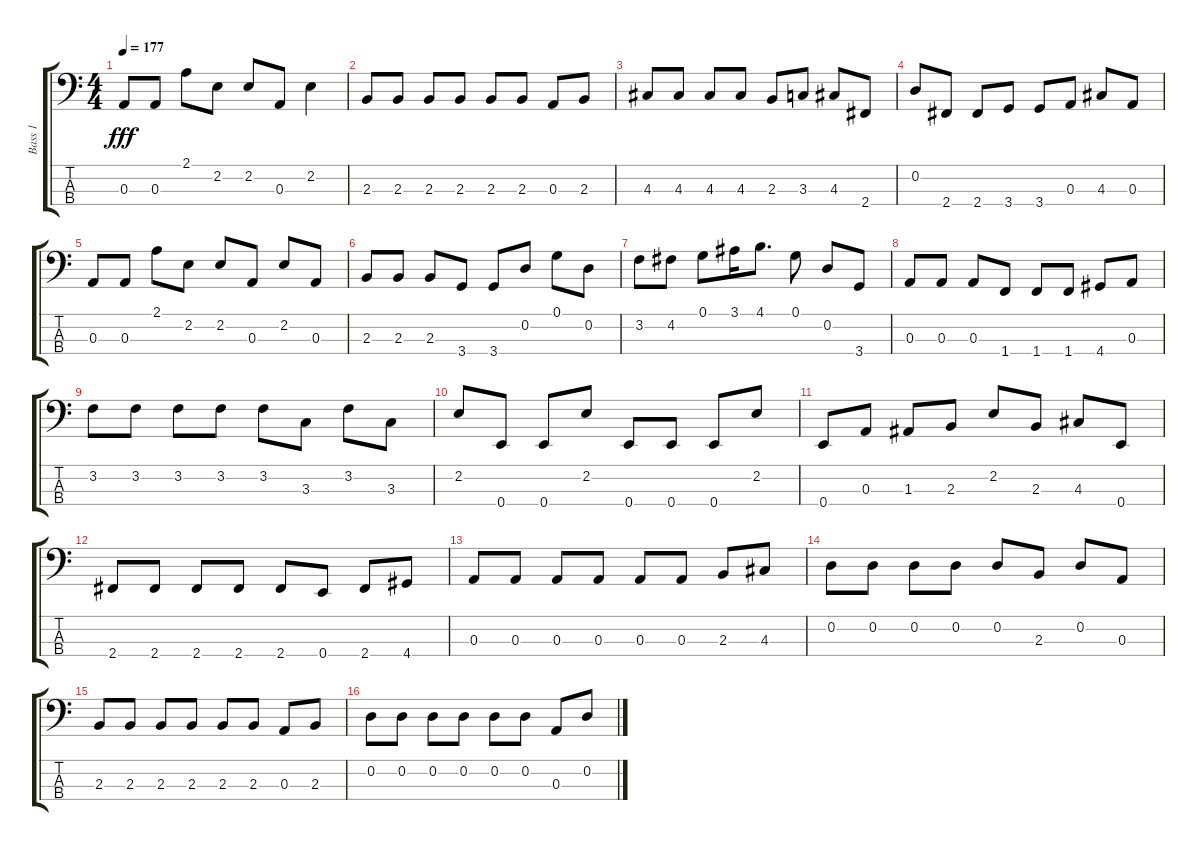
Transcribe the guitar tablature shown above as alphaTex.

\track ("Bass 1" "Bass 1") {instrument electricbassfinger}
\staff {score tabs}
\tuning (G2 D2 A1 E1) {hide}
\ts (4 4)
\tempo 177
\clef f4
\ks c
0.3.8{dy fff} 0.3.8 2.1.8 2.2.8 2.2.8 0.3.8 2.2.4 |
2.3.8 2.3.8 2.3.8 2.3.8 2.3.8 2.3.8 0.3.8 2.3.8 |
4.3.8 4.3.8 4.3.8 4.3.8 2.3.8 3.3.8 4.3.8 2.4.8 |
0.2.8 2.4.8 2.4.8 3.4.8 3.4.8 0.3.8 4.3.8 0.3.8 |
0.3.8 0.3.8 2.1.8 2.2.8 2.2.8 0.3.8 2.2.8 0.3.8 |
2.3.8 2.3.8 2.3.8 3.4.8 3.4.8 0.2.8 0.1.8 0.2.8 |
3.2.8 4.2.8 0.1.8 3.1.16 4.1.8{d} 0.1.8 0.2.8 3.4.8 |
0.3.8 0.3.8 0.3.8 1.4.8 1.4.8 1.4.8 4.4.8 0.3.8 |
3.2.8 3.2.8 3.2.8 3.2.8 3.2.8 3.3.8 3.2.8 3.3.8 |
2.2.8 0.4.8 0.4.8 2.2.8 0.4.8 0.4.8 0.4.8 2.2.8 |
0.4.8 0.3.8 1.3.8 2.3.8 2.2.8 2.3.8 4.3.8 0.4.8 |
2.4.8 2.4.8 2.4.8 2.4.8 2.4.8 0.4.8 2.4.8 4.4.8 |
0.3.8 0.3.8 0.3.8 0.3.8 0.3.8 0.3.8 2.3.8 4.3.8 |
0.2.8 0.2.8 0.2.8 0.2.8 0.2.8 2.3.8 0.2.8 0.3.8 |
2.3.8 2.3.8 2.3.8 2.3.8 2.3.8 2.3.8 0.3.8 2.3.8 |
0.2.8 0.2.8 0.2.8 0.2.8 0.2.8 0.2.8 0.3.8 0.2.8
